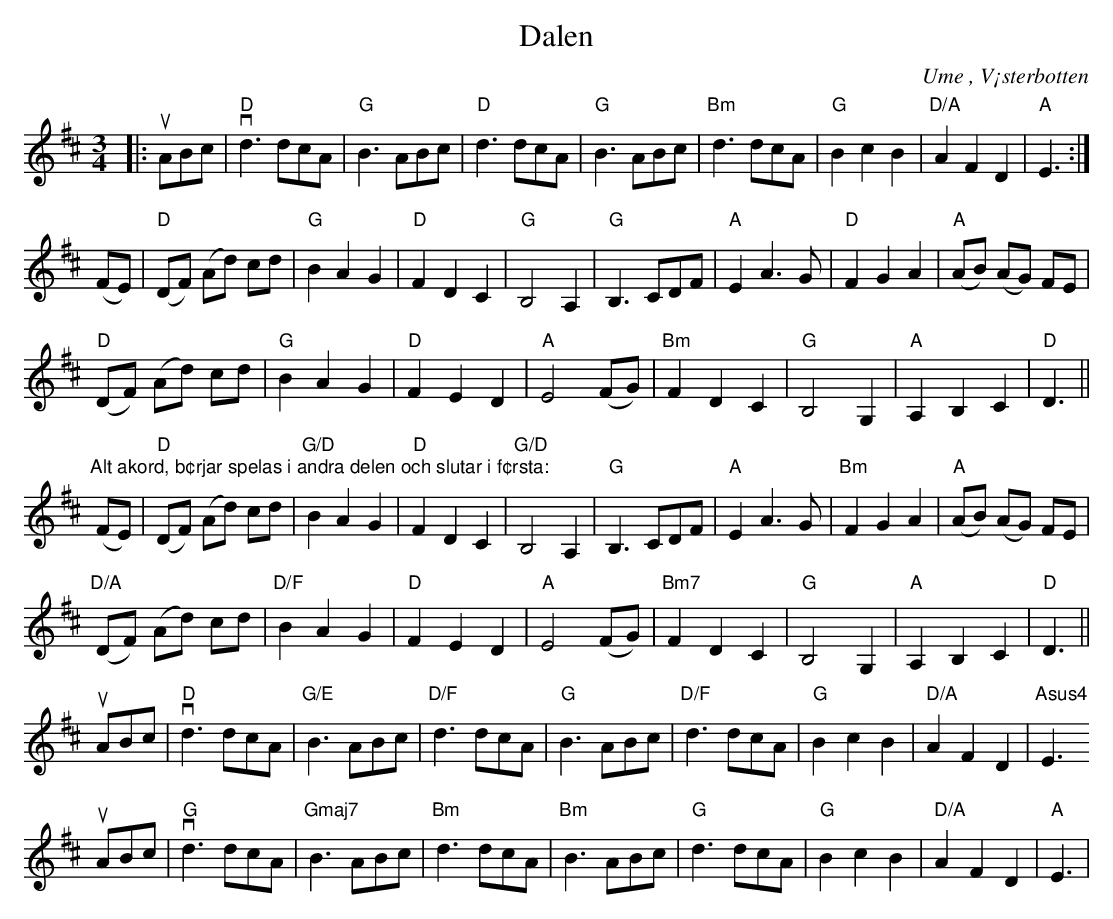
X:1
T:Dalen
O:Ume , V¡sterbotten
M:3/4
L:1/8
K:D
|: uABc | "D"vd3 dcA | "G"B3 ABc | "D" d3 dcA | "G"B3 ABc | "Bm"d3 dcA | "G"B2 c2 B2 | "D/A"A2 F2 D2 | "A"E3 :|
 (FE) | "D"(DF) (Ad) cd | "G"B2 A2 G2 | "D"F2 D2 C2 | "G"B,4 A,2 | "G"B,3 CDF | "A"E2 A3 G | "D"F2 G2 A2 | "A"(AB) (AG) FE |
 "D"(DF) (Ad) cd | "G"B2 A2 G2 | "D"F2 E2 D2 | "A"E4 (FG) | "Bm"F2 D2 C2 | "G"B,4 G,2 | "A"A,2 B,2 C2 | "D"D3 ||
" "
"Alt akord, b¢rjar spelas i andra delen och slutar i f¢rsta:"
 (FE) | "D"(DF) (Ad) cd | "G/D"B2 A2 G2 | "D"F2 D2 C2 | "G/D"B,4 A,2 | "G"B,3 CDF | "A"E2 A3 G | "Bm"F2 G2 A2 | "A"(AB) (AG) FE |
 "D/A"(DF) (Ad) cd | "D/F"B2 A2 G2 | "D"F2 E2 D2 | "A"E4 (FG) | "Bm7"F2 D2 C2 | "G"B,4 G,2 | "A"A,2 B,2 C2 | "D"D3 ||
 uABc | "D"vd3 dcA | "G/E"B3 ABc | "D/F" d3 dcA | "G"B3 ABc | "D/F"d3 dcA | "G"B2 c2 B2 | " D/A"A2 F2 D2 | "Asus4"E3
uABc | "G"vd3 dcA | "Gmaj7"B3 ABc | "Bm" d3 dcA | "Bm"B3 ABc | "G"d3 dcA | "G"B2 c2 B2 | " D/A"A2 F2 D2 | "A"E3 |
